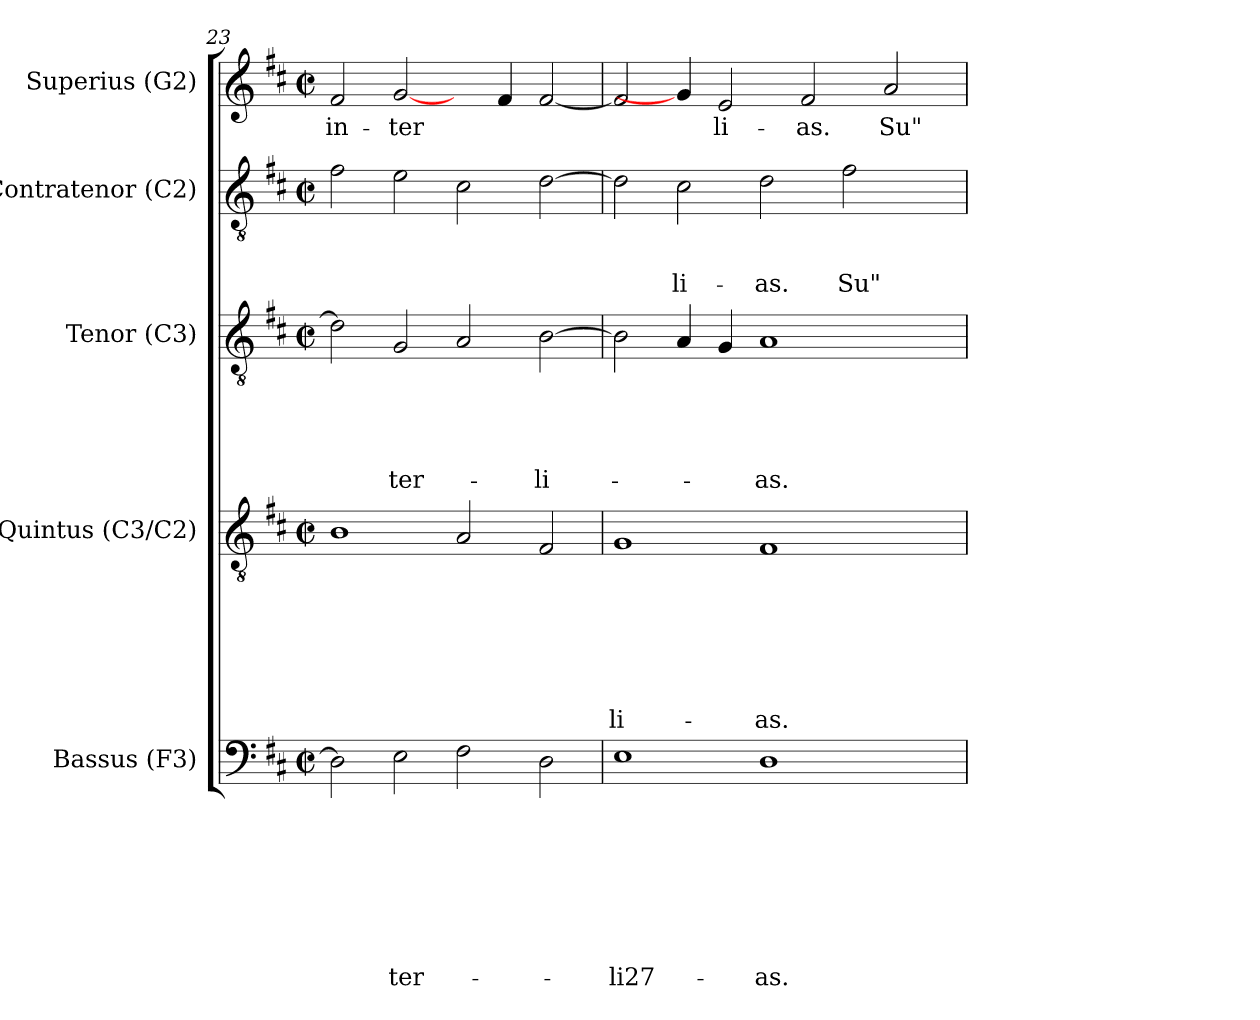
**kern	**text	**text	**text	**text	**text	**text	**text	**text	**kern	**text	**text	**text	**text	**text	**text	**text	**kern	**text	**text	**text	**text	**text	**kern	**text	**text	**text	**kern	**text
*part5	*part5	*part5	*part5	*part5	*part5	*part5	*part5	*part5	*part4	*part4	*part4	*part4	*part4	*part4	*part4	*part4	*part3	*part3	*part3	*part3	*part3	*part3	*part2	*part2	*part2	*part2	*part1	*part1
*staff5	*staff5	*staff5	*staff5	*staff5	*staff5	*staff5	*staff5	*staff5	*staff4	*staff4	*staff4	*staff4	*staff4	*staff4	*staff4	*staff4	*staff3	*staff3	*staff3	*staff3	*staff3	*staff3	*staff2	*staff2	*staff2	*staff2	*staff1	*staff1
*I"Bassus (F3)	*	*	*	*	*	*	*	*	*I"Quintus (C3/C2)	*	*	*	*	*	*	*	*I"Tenor (C3)	*	*	*	*	*	*I"Contratenor (C2)	*	*	*	*I"Superius (G2)	*
*I'B.	*	*	*	*	*	*	*	*	*I'Q.	*	*	*	*	*	*	*	*I'T.	*	*	*	*	*	*I'Ct.	*	*	*	*I'S.	*
*clefF4	*	*	*	*	*	*	*	*	*clefGv2	*	*	*	*	*	*	*	*clefGv2	*	*	*	*	*	*clefGv2	*	*	*	*clefG2	*
*k[f#c#]	*	*	*	*	*	*	*	*	*k[f#c#]	*	*	*	*	*	*	*	*k[f#c#]	*	*	*	*	*	*k[f#c#]	*	*	*	*k[f#c#]	*
*D:	*	*	*	*	*	*	*	*	*D:	*	*	*	*	*	*	*	*D:	*	*	*	*	*	*D:	*	*	*	*D:	*
*M2/2	*	*	*	*	*	*	*	*	*M2/2	*	*	*	*	*	*	*	*M2/2	*	*	*	*	*	*M2/2	*	*	*	*M2/2	*
*met(c|)	*	*	*	*	*	*	*	*	*met(c|)	*	*	*	*	*	*	*	*met(c|)	*	*	*	*	*	*met(c|)	*	*	*	*met(c|)	*
=23	=23	=23	=23	=23	=23	=23	=23	=23	=23	=23	=23	=23	=23	=23	=23	=23	=23	=23	=23	=23	=23	=23	=23	=23	=23	=23	=23	=23
!	!	!	!	!	!	!	!	!	!	!	!	!	!	!	!	!	!	!	!	!	!	!	!	!	!	!	!	!LO:LY:b
2D\]	.	.	.	.	.	.	.	.	1B	.	.	.	.	.	.	.	2d\]	.	.	.	.	.	2f#\	.	.	.	2f#/	in-
!	!	!	!	!	!	!	!	!LO:LY:b	!	!	!	!	!	!	!	!	!	!	!	!	!	!LO:LY:b	!	!	!	!	!	!LO:LY:b
2E\	.	.	.	.	.	.	.	-ter-	.	.	.	.	.	.	.	.	2G/	.	.	.	.	-ter-	2e\	.	.	.	[2g/	-ter
2F#\	.	.	.	.	.	.	.	.	2A/	.	.	.	.	.	.	.	2A/	.	.	.	.	.	2c#\	.	.	.	4ryy	.
.	.	.	.	.	.	.	.	.	.	.	.	.	.	.	.	.	.	.	.	.	.	.	.	.	.	.	4f#/	.
!	!	!	!	!	!	!	!	!	!	!	!	!	!	!	!	!	!	!	!	!	!	!LO:LY:b	!	!	!	!	!	!
2D\	.	.	.	.	.	.	.	.	2F#/	.	.	.	.	.	.	.	[<2B\	.	.	.	.	-li-	[<2d\	.	.	.	[<2f#/	.
!!LO:LB:g=z
=24	=24	=24	=24	=24	=24	=24	=24	=24	=24	=24	=24	=24	=24	=24	=24	=24	=24	=24	=24	=24	=24	=24	=24	=24	=24	=24	=24	=24
!	!	!	!	!	!	!	!	!LO:LY:b:rj	!	!	!	!	!	!	!	!LO:LY:b:rj	!	!	!	!	!	!	!	!	!	!	!	!
1E	.	.	.	.	.	.	.	-li27-	1G	.	.	.	.	.	.	-li-	2B\]	.	.	.	.	.	2d\]	.	.	.	2f#/]	.
!	!	!	!	!	!	!	!	!	!	!	!	!	!	!	!	!	!	!	!	!	!	!	!	!	!	!LO:LY:b	!	!
.	.	.	.	.	.	.	.	.	.	.	.	.	.	.	.	.	4A/	.	.	.	.	.	2c#\	.	.	-li-	4g/]	.
!	!	!	!	!	!	!	!	!	!	!	!	!	!	!	!	!	!	!	!	!	!	!	!	!	!	!	!	!LO:LY:b
.	.	.	.	.	.	.	.	.	.	.	.	.	.	.	.	.	4G/	.	.	.	.	.	.	.	.	.	2e/	li-
!	!	!	!	!	!	!	!	!LO:LY:b	!	!	!	!	!	!	!	!LO:LY:b	!	!	!	!	!	!LO:LY:b	!	!	!	!LO:LY:b	!	!
1D	.	.	.	.	.	.	.	-as.	1F#	.	.	.	.	.	.	-as.	1A	.	.	.	.	-as.	2d\	.	.	-as.	.	.
!	!	!	!	!	!	!	!	!	!	!	!	!	!	!	!	!	!	!	!	!	!	!	!	!	!	!	!	!LO:LY:b
.	.	.	.	.	.	.	.	.	.	.	.	.	.	.	.	.	.	.	.	.	.	.	.	.	.	.	2f#/	-as.
!	!	!	!	!	!	!	!	!	!	!	!	!	!	!	!	!	!	!	!	!	!	!	!	!	!	!LO:LY:b	!	!
.	.	.	.	.	.	.	.	.	.	.	.	.	.	.	.	.	.	.	.	.	.	.	2f#\	.	.	Su"	.	.
!	!	!	!	!	!	!	!	!	!	!	!	!	!	!	!	!	!	!	!	!	!	!	!	!	!	!	!	!LO:LY:b
.	.	.	.	.	.	.	.	.	.	.	.	.	.	.	.	.	.	.	.	.	.	.	.	.	.	.	2a/	Su"
4ryy	.	.	.	.	.	.	.	.	4ryy	.	.	.	.	.	.	.	4ryy	.	.	.	.	.	4ryy	.	.	.	.	.
=	=	=	=	=	=	=	=	=	=	=	=	=	=	=	=	=	=	=	=	=	=	=	=	=	=	=	=	=
*-	*-	*-	*-	*-	*-	*-	*-	*-	*-	*-	*-	*-	*-	*-	*-	*-	*-	*-	*-	*-	*-	*-	*-	*-	*-	*-	*-	*-
